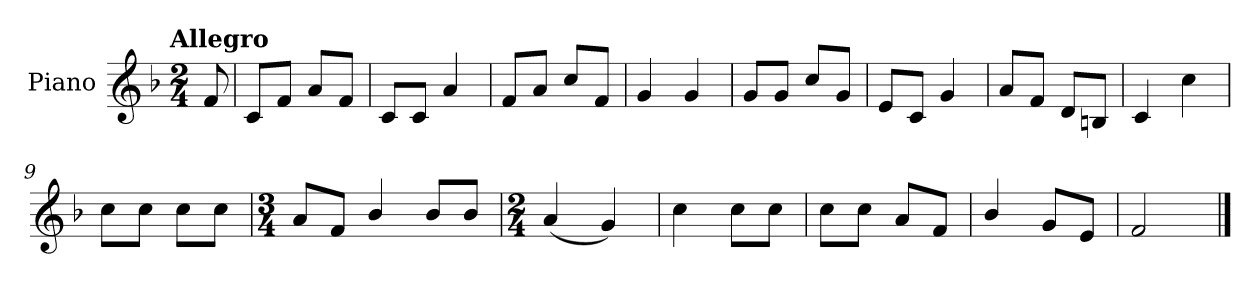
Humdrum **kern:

**kern
*part1
*staff1
*I"Piano
*I'Pno.
*clefG2
*k[b-]
!!LO:TX:omd:t=Allegro
*M2/4
*MM144
=
8f/
=1
8c/L
8f/J
8a/L
8f/J
=2
8c/L
8c/J
4a/
=3
8f/L
8a/J
8cc/L
8f/J
=4
4g/
4g/
!!LO:LB:g=z
=5
8g/L
8g/J
8cc/L
8g/J
=6
8e/L
8c/J
4g/
=7
8a/L
8f/J
8d/L
8Bn/J
=8
4c/
4cc\
=9
8cc\L
8cc\J
8cc\L
8cc\J
=10
*M3/4
8a/L
8f/J
4b-/
8b-/L
8b-/J
!!LO:LB:g=z
=11
*M2/4
(<4a/
4g/)
=12
4cc\
8cc\L
8cc\J
=13
8cc\L
8cc\J
8a/L
8f/J
=14
4b-/
8g/L
8e/J
=15
2f/
==
*-
